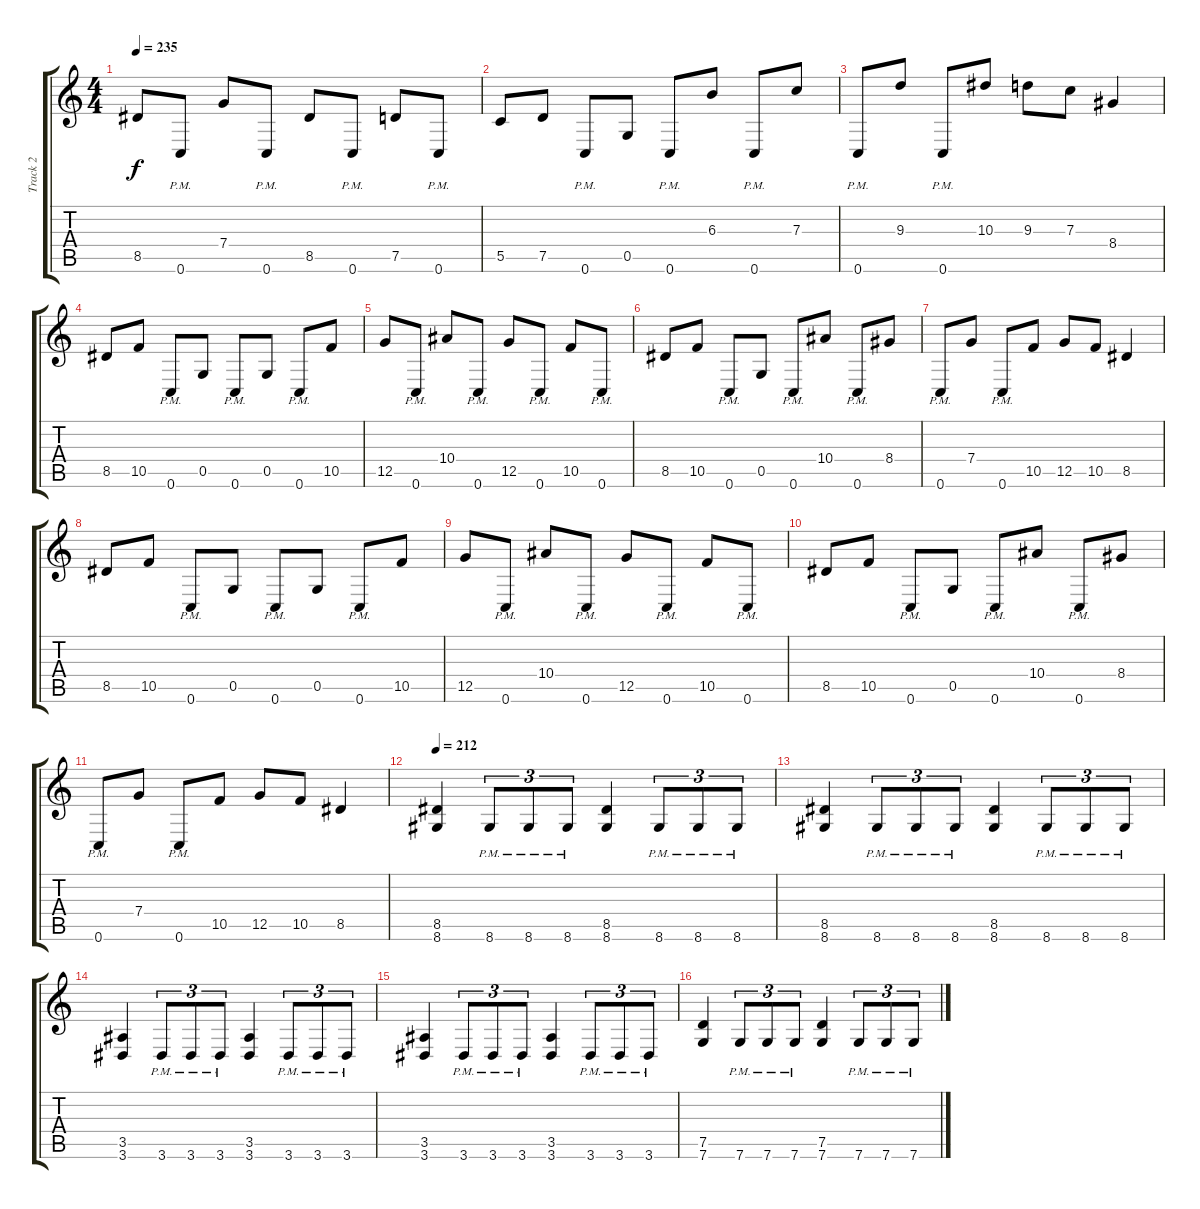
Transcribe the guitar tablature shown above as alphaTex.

\track ("Track 2" "Track 2") {instrument distortionguitar}
\staff {score tabs}
\tuning (D4 A3 F3 C3 G2 C2) {hide}
\ts (4 4)
\tempo 235
\clef g2
\ks c
8.5.8{dy f} 0.6{pm}.8 7.4.8 0.6{pm}.8 8.5.8 0.6{pm}.8 7.5.8 0.6{pm}.8 |
5.5.8 7.5.8 0.6{pm}.8 0.5.8 0.6{pm}.8 6.3.8 0.6{pm}.8 7.3.8 |
0.6{pm}.8 9.3.8 0.6{pm}.8 10.3.8 9.3.8 7.3.8 8.4.4 |
8.5.8 10.5.8 0.6{pm}.8 0.5.8 0.6{pm}.8 0.5.8 0.6{pm}.8 10.5.8 |
12.5.8 0.6{pm}.8 10.4.8 0.6{pm}.8 12.5.8 0.6{pm}.8 10.5.8 0.6{pm}.8 |
8.5.8 10.5.8 0.6{pm}.8 0.5.8 0.6{pm}.8 10.4.8 0.6{pm}.8 8.4.8 |
0.6{pm}.8 7.4.8 0.6{pm}.8 10.5.8 12.5.8 10.5.8 8.5.4 |
8.5.8 10.5.8 0.6{pm}.8 0.5.8 0.6{pm}.8 0.5.8 0.6{pm}.8 10.5.8 |
12.5.8 0.6{pm}.8 10.4.8 0.6{pm}.8 12.5.8 0.6{pm}.8 10.5.8 0.6{pm}.8 |
8.5.8 10.5.8 0.6{pm}.8 0.5.8 0.6{pm}.8 10.4.8 0.6{pm}.8 8.4.8 |
0.6{pm}.8 7.4.8 0.6{pm}.8 10.5.8 12.5.8 10.5.8 8.5.4 |
\tempo 212
(8.5 8.6).4 8.6{pm}.8{tu (3 2)} 8.6{pm}.8{tu (3 2)} 8.6{pm}.8{tu (3 2)} (8.5 8.6).4 8.6{pm}.8{tu (3 2)} 8.6{pm}.8{tu (3 2)} 8.6{pm}.8{tu (3 2)} |
(8.5 8.6).4 8.6{pm}.8{tu (3 2)} 8.6{pm}.8{tu (3 2)} 8.6{pm}.8{tu (3 2)} (8.5 8.6).4 8.6{pm}.8{tu (3 2)} 8.6{pm}.8{tu (3 2)} 8.6{pm}.8{tu (3 2)} |
(3.5 3.6).4 3.6{pm}.8{tu (3 2)} 3.6{pm}.8{tu (3 2)} 3.6{pm}.8{tu (3 2)} (3.5 3.6).4 3.6{pm}.8{tu (3 2)} 3.6{pm}.8{tu (3 2)} 3.6{pm}.8{tu (3 2)} |
(3.5 3.6).4 3.6{pm}.8{tu (3 2)} 3.6{pm}.8{tu (3 2)} 3.6{pm}.8{tu (3 2)} (3.5 3.6).4 3.6{pm}.8{tu (3 2)} 3.6{pm}.8{tu (3 2)} 3.6{pm}.8{tu (3 2)} |
(7.5 7.6).4 7.6{pm}.8{tu (3 2)} 7.6{pm}.8{tu (3 2)} 7.6{pm}.8{tu (3 2)} (7.5 7.6).4 7.6{pm}.8{tu (3 2)} 7.6{pm}.8{tu (3 2)} 7.6{pm}.8{tu (3 2)}
